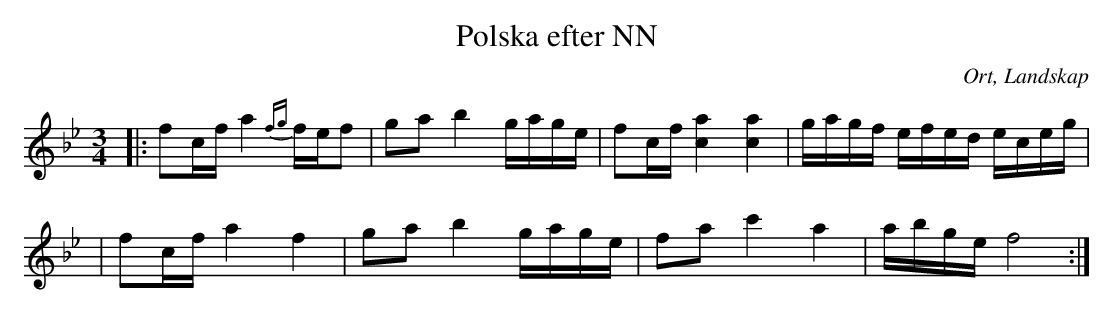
X:1
T:Polska efter NN
O:Ort, Landskap
M:3/4
L:1/8
K:Bb
|:fc/f/ a2 {fg}f/e/f|ga b2 g/a/g/e/|fc/f/ [c2a2] [c2a2]|g/a/g/f/ e/f/e/d/ e/c/e/g/|
|fc/f/ a2 f2|ga b2 g/a/g/e/|fa c'2 a2| a/b/g/e/ f4:|
